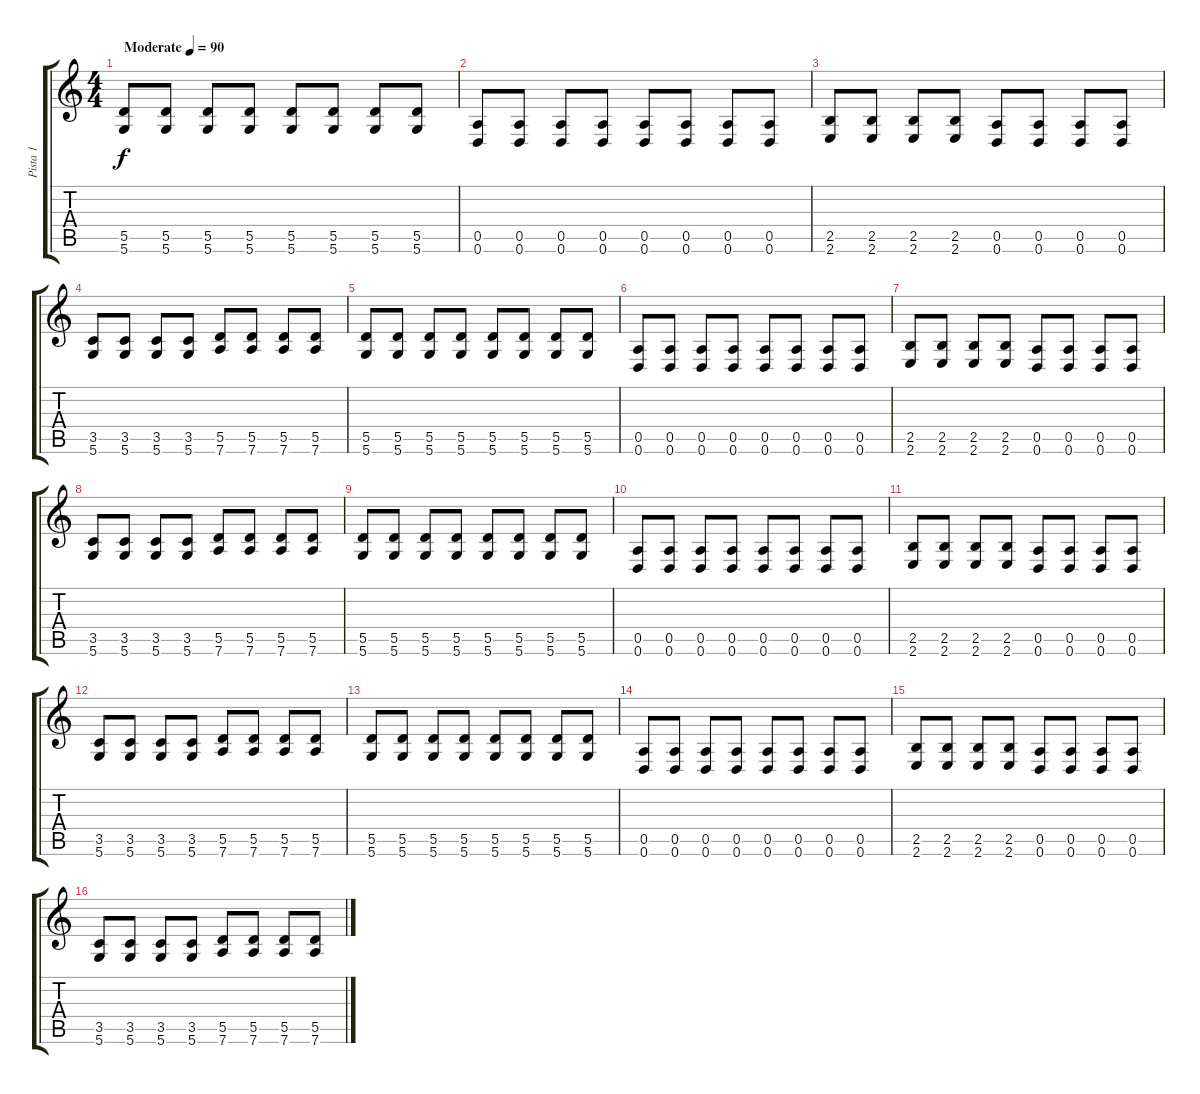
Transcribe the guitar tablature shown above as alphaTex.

\track ("Pista 1" "Pista 1") {instrument acousticguitarnylon}
\staff {score tabs}
\tuning (E4 B3 G3 D3 A2 D2) {hide}
\ts (4 4)
\tempo (90 "Moderate")
\clef g2
\ks c
(5.5 5.6).8{dy f instrument acousticguitarnylon} (5.5 5.6).8 (5.5 5.6).8 (5.5 5.6).8 (5.5 5.6).8 (5.5 5.6).8 (5.5 5.6).8 (5.5 5.6).8 |
(0.5 0.6).8 (0.5 0.6).8 (0.5 0.6).8 (0.5 0.6).8 (0.5 0.6).8 (0.5 0.6).8 (0.5 0.6).8 (0.5 0.6).8 |
(2.5 2.6).8 (2.5 2.6).8 (2.5 2.6).8 (2.5 2.6).8 (0.5 0.6).8 (0.5 0.6).8 (0.5 0.6).8 (0.5 0.6).8 |
(3.5 5.6).8 (3.5 5.6).8 (3.5 5.6).8 (3.5 5.6).8 (5.5 7.6).8 (5.5 7.6).8 (5.5 7.6).8 (5.5 7.6).8 |
(5.5 5.6).8 (5.5 5.6).8 (5.5 5.6).8 (5.5 5.6).8 (5.5 5.6).8 (5.5 5.6).8 (5.5 5.6).8 (5.5 5.6).8 |
(0.5 0.6).8 (0.5 0.6).8 (0.5 0.6).8 (0.5 0.6).8 (0.5 0.6).8 (0.5 0.6).8 (0.5 0.6).8 (0.5 0.6).8 |
(2.5 2.6).8 (2.5 2.6).8 (2.5 2.6).8 (2.5 2.6).8 (0.5 0.6).8 (0.5 0.6).8 (0.5 0.6).8 (0.5 0.6).8 |
(3.5 5.6).8 (3.5 5.6).8 (3.5 5.6).8 (3.5 5.6).8 (5.5 7.6).8 (5.5 7.6).8 (5.5 7.6).8 (5.5 7.6).8 |
(5.5 5.6).8 (5.5 5.6).8 (5.5 5.6).8 (5.5 5.6).8 (5.5 5.6).8 (5.5 5.6).8 (5.5 5.6).8 (5.5 5.6).8 |
(0.5 0.6).8 (0.5 0.6).8 (0.5 0.6).8 (0.5 0.6).8 (0.5 0.6).8 (0.5 0.6).8 (0.5 0.6).8 (0.5 0.6).8 |
(2.5 2.6).8 (2.5 2.6).8 (2.5 2.6).8 (2.5 2.6).8 (0.5 0.6).8 (0.5 0.6).8 (0.5 0.6).8 (0.5 0.6).8 |
(3.5 5.6).8 (3.5 5.6).8 (3.5 5.6).8 (3.5 5.6).8 (5.5 7.6).8 (5.5 7.6).8 (5.5 7.6).8 (5.5 7.6).8 |
(5.5 5.6).8 (5.5 5.6).8 (5.5 5.6).8 (5.5 5.6).8 (5.5 5.6).8 (5.5 5.6).8 (5.5 5.6).8 (5.5 5.6).8 |
(0.5 0.6).8 (0.5 0.6).8 (0.5 0.6).8 (0.5 0.6).8 (0.5 0.6).8 (0.5 0.6).8 (0.5 0.6).8 (0.5 0.6).8 |
(2.5 2.6).8 (2.5 2.6).8 (2.5 2.6).8 (2.5 2.6).8 (0.5 0.6).8 (0.5 0.6).8 (0.5 0.6).8 (0.5 0.6).8 |
(3.5 5.6).8 (3.5 5.6).8 (3.5 5.6).8 (3.5 5.6).8 (5.5 7.6).8 (5.5 7.6).8 (5.5 7.6).8 (5.5 7.6).8
